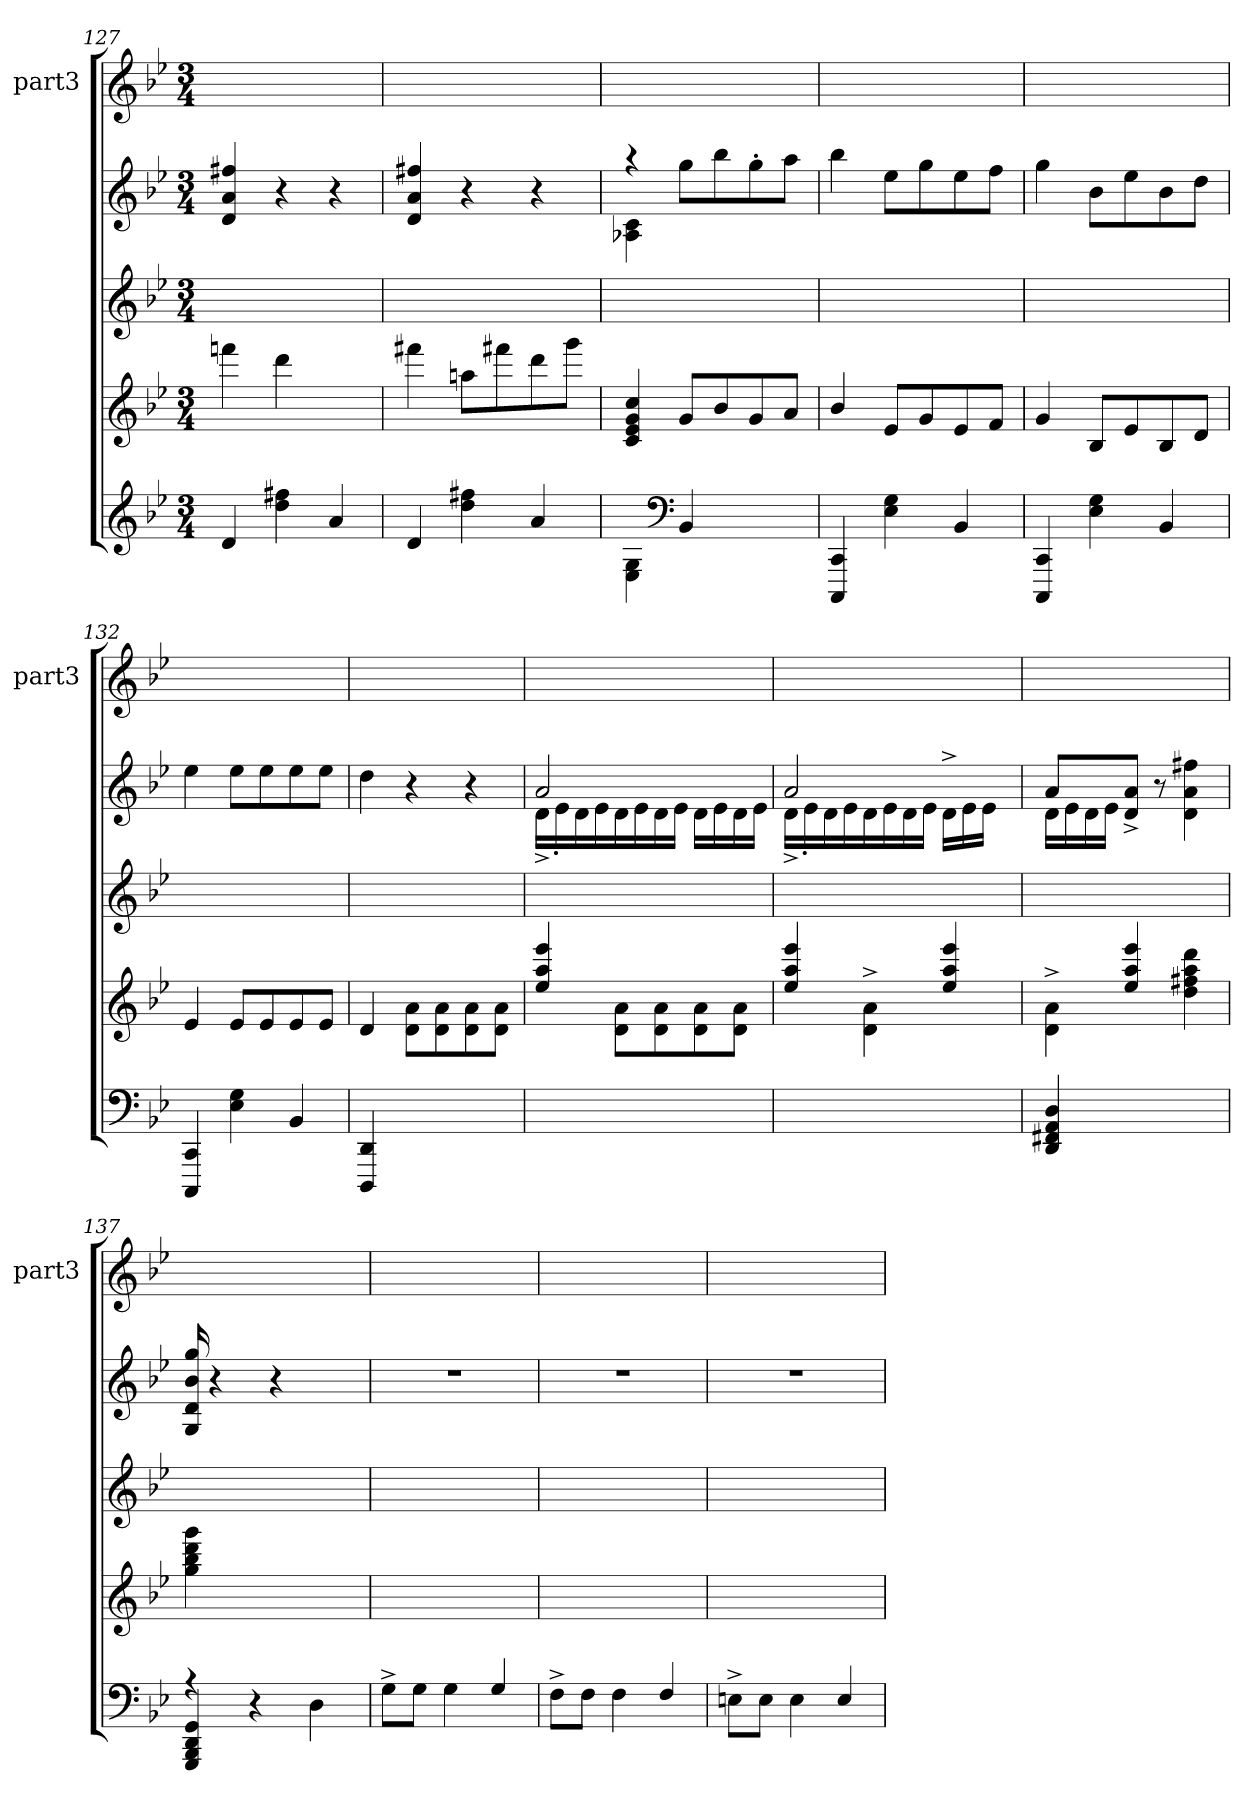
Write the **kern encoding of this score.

**kern	**kern	**kern	**kern	**kern
*part3	*part3	*part2	*part2	*part1
*staff5	*staff4	*staff3	*staff2	*staff1
*	*	*	*	*I"part3
*	*	*	*	*I'part3
*clefG2	*clefG2	*clefG2	*clefG2	*clefG2
*k[b-e-]	*k[b-e-]	*k[b-e-]	*k[b-e-]	*k[b-e-]
*M3/4	*M3/4	*M3/4	*M3/4	*M3/4
=127	=127	=127	=127	=127
4di/	4fffnj\	2.ryy	4ff#Xj/ 4aj/ 4dj/	2.ryy
4ddi\ 4ff#Xi\	4dddj\	.	4r	.
4ai/	4ryy	.	4r	.
=128	=128	=128	=128	=128
4di/	4fff#Xj\	2.ryy	4ff#Xj/ 4aj/ 4dj/	2.ryy
4ddi\ 4ff#Xi\	8aanj\L	.	4r	.
.	8fff#Xj\	.	.	.
4ai/	8dddj\	.	4r	.
.	8gggj\J	.	.	.
=129	=129	=129	=129	=129
*	*	*	*^	*
4Gi\ 4E-i\	4ccj/ 4gj/ 4e-j/ 4cj/	2.ryy	4r	4A-Xi\ 4ci\	2.ryy
*clefF4	*	*	*	*	*
4BB-i/	8gj/L	.	8ggj\L	2ryy	.
.	8b-j/	.	8bb-j\	.	.
4ryy	8gj/	.	8gg'>j\	.	.
.	8aj/J	.	8aaj\J	.	.
*	*	*	*v	*v	*
=130	=130	=130	=130	=130
4CCi/ 4CCCi/	4b-j/	2.ryy	4bb-j\	2.ryy
4E-i\ 4Gi\	8e-j/L	.	8ee-j\L	.
.	8gj/	.	8ggj\	.
4BB-i/	8e-j/	.	8ee-j\	.
.	8fj/J	.	8ffj\J	.
!!LO:LB:g=z
=131	=131	=131	=131	=131
4CCi/ 4CCCi/	4gj/	2.ryy	4ggj\	2.ryy
4E-i\ 4Gi\	8B-j/L	.	8b-j\L	.
.	8e-j/	.	8ee-j\	.
4BB-i/	8B-j/	.	8b-j\	.
.	8dj/J	.	8ddj\J	.
=132	=132	=132	=132	=132
4CCi/ 4CCCi/	4e-j/	2.ryy	4ee-j\	2.ryy
4E-i\ 4Gi\	8e-j/L	.	8ee-j\L	.
.	8e-j/	.	8ee-j\	.
4BB-i/	8e-j/	.	8ee-j\	.
.	8e-j/J	.	8ee-j\J	.
=133	=133	=133	=133	=133
4DDi/ 4DDDi/	4dj/	2.ryy	4ddj\	2.ryy
2ryy	8dj\ 8aj\L	.	4r	.
.	8dj\ 8aj\	.	.	.
.	8dj\ 8aj\	.	4r	.
.	8dj\ 8aj\J	.	.	.
=134	=134	=134	=134	=134
*	*	*	*^	*
2.ryy	4eee-j/ 4aaj/ 4ee-j/	2.ryy	2aj/	16d^<i\LL	2.ryy
.	.	.	.	16e-'>i\	.
.	.	.	.	16di\	.
.	.	.	.	16e-i\	.
.	8dj\ 8aj\L	.	.	16di\	.
.	.	.	.	16e-i\	.
.	8dj\ 8aj\	.	.	16di\	.
.	.	.	.	16e-i\JJ	.
.	8dj\ 8aj\	.	16dj\LL	4ryy	.
.	.	.	16e-j\	.	.
.	8dj\ 8aj\J	.	16dj\	.	.
.	.	.	16e-j\JJ	.	.
=135	=135	=135	=135	=135	=135
2.ryy	4eee-j/ 4aaj/ 4ee-j/	2.ryy	2aj/	16d^<i\LL	2.ryy
.	.	.	.	16e-'>'>i\	.
.	.	.	.	16di\	.
.	.	.	.	16e-i\	.
.	4dj^>\ 4aj^>\	.	.	16di\	.
.	.	.	.	16e-i\	.
.	.	.	.	16di\	.
.	.	.	.	16e-i\JJ	.
.	4eee-j/ 4aaj/ 4ee-j/	.	16d^<j\LL	4ryy	.
.	.	.	16e-j\	.	.
.	.	.	16e-j\JJ	.	.
.	.	.	16ryy	.	.
=136	=136	=136	=136	=136	=136
*^	*	*	*	*	*
4Di/ 4AAi/ 4FF#Xi/ 4DDi/	2.ryy	4dj^>\ 4aj^>\	2.ryy	4aj/	16di\LL	2.ryy
.	.	.	.	.	16e-i\	.
.	.	.	.	.	16di\	.
.	.	.	.	.	16e-i\JJ	.
2ryy	.	4eee-j/ 4aaj/ 4ee-j/	.	8dj^<\ 8aj^<\J	2ryy	.
.	.	.	.	8r	.	.
.	.	4ddj\ 4ff#Xj\ 4aaj\ 4dddj\	.	4dj\ 4aj\ 4ff#Xj\	.	.
*	*	*	*	*v	*v	*
!!LO:LB:g=z
=137	=137	=137	=137	=137	=137
4r	4GGi/ 4DDi/ 4BBB-i/ 4GGGi/	4ggj\ 4bb-j\ 4dddj\ 4gggj\	2.ryy	16ggj/ 16b-j/ 16dj/ 16Gj/	2.ryy
.	.	.	.	4r	.
2ryy	4r	2ryy	.	.	.
.	.	.	.	4r	.
.	4Di\	.	.	.	.
.	.	.	.	8.ryy	.
*v	*v	*	*	*	*
=138	=138	=138	=138	=138
8G^>j\L	2.ryy	2.ryy	2.r	2.ryy
8Gj\J	.	.	.	.
4Gj\	.	.	.	.
4Gj/	.	.	.	.
=139	=139	=139	=139	=139
8F^>j\L	2.ryy	2.ryy	2.r	2.ryy
8Fj\J	.	.	.	.
4Fj\	.	.	.	.
4Fj/	.	.	.	.
=140	=140	=140	=140	=140
8En^>j\L	2.ryy	2.ryy	2.r	2.ryy
8Ej\J	.	.	.	.
4Ej\	.	.	.	.
4Ej/	.	.	.	.
=	=	=	=	=
*-	*-	*-	*-	*-
